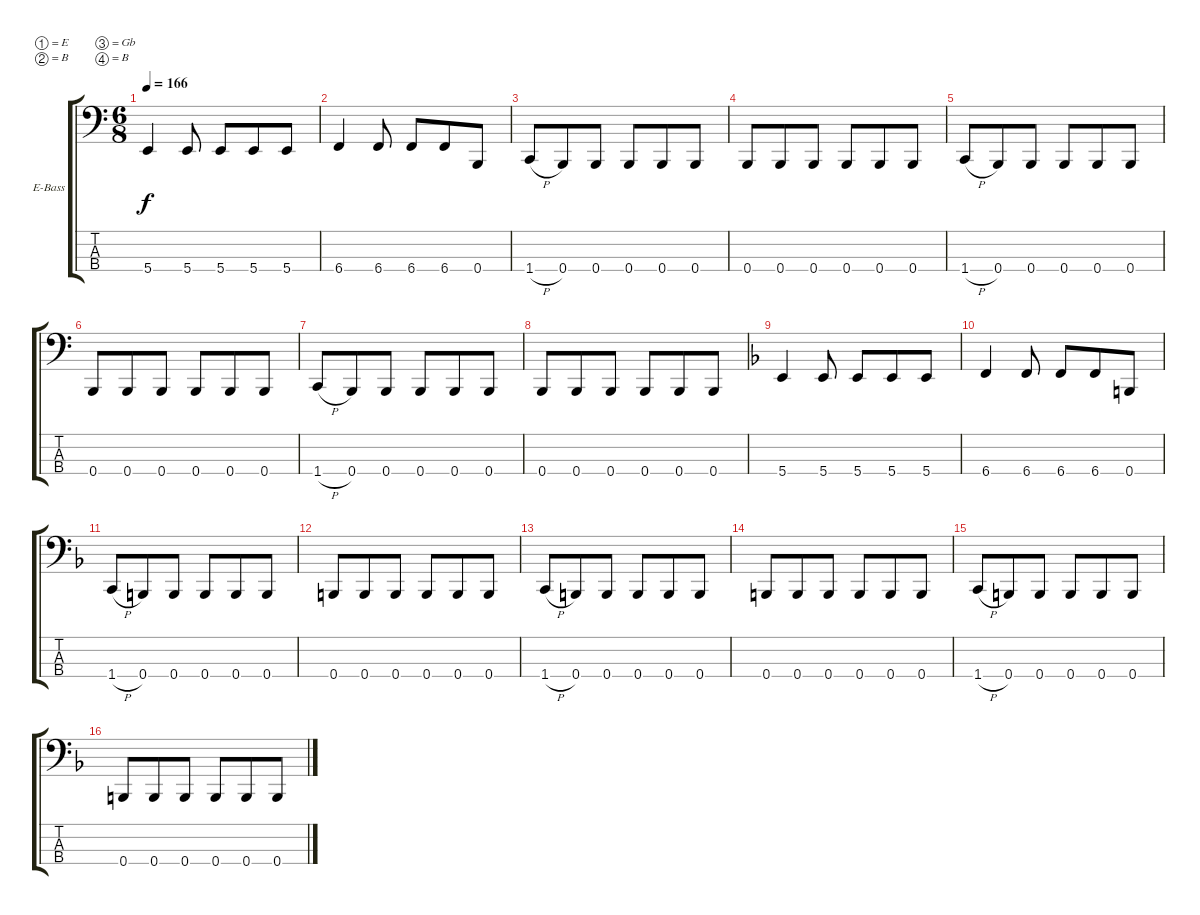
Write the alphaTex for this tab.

\bracketExtendMode groupsimilarinstruments
\firstSystemTrackNameOrientation horizontal
\otherSystemsTrackNameOrientation horizontal
\track ("Bass" "E-Bass") {instrument electricbassfinger}
\staff {score tabs}
\tuning (E2 B1 Gb1 B0)
\ts (6 8)
\tempo 166
\clef f4
\ks c
5.4.4{dy f} 5.4.8 5.4.8 5.4.8 5.4.8 |
6.4.4 6.4.8 6.4.8 6.4.8 0.4.8 |
1.4{h}.8 0.4.8 0.4.8 0.4.8 0.4.8 0.4.8 |
0.4.8 0.4.8 0.4.8 0.4.8 0.4.8 0.4.8 |
1.4{h}.8 0.4.8 0.4.8 0.4.8 0.4.8 0.4.8 |
0.4.8 0.4.8 0.4.8 0.4.8 0.4.8 0.4.8 |
1.4{h}.8 0.4.8 0.4.8 0.4.8 0.4.8 0.4.8 |
0.4.8 0.4.8 0.4.8 0.4.8 0.4.8 0.4.8 |
\ks dminor
5.4.4 5.4.8 5.4.8 5.4.8 5.4.8 |
6.4.4 6.4.8 6.4.8 6.4.8 0.4.8 |
1.4{h}.8 0.4.8 0.4.8 0.4.8 0.4.8 0.4.8 |
0.4.8 0.4.8 0.4.8 0.4.8 0.4.8 0.4.8 |
1.4{h}.8 0.4.8 0.4.8 0.4.8 0.4.8 0.4.8 |
0.4.8 0.4.8 0.4.8 0.4.8 0.4.8 0.4.8 |
1.4{h}.8 0.4.8 0.4.8 0.4.8 0.4.8 0.4.8 |
0.4.8 0.4.8 0.4.8 0.4.8 0.4.8 0.4.8
